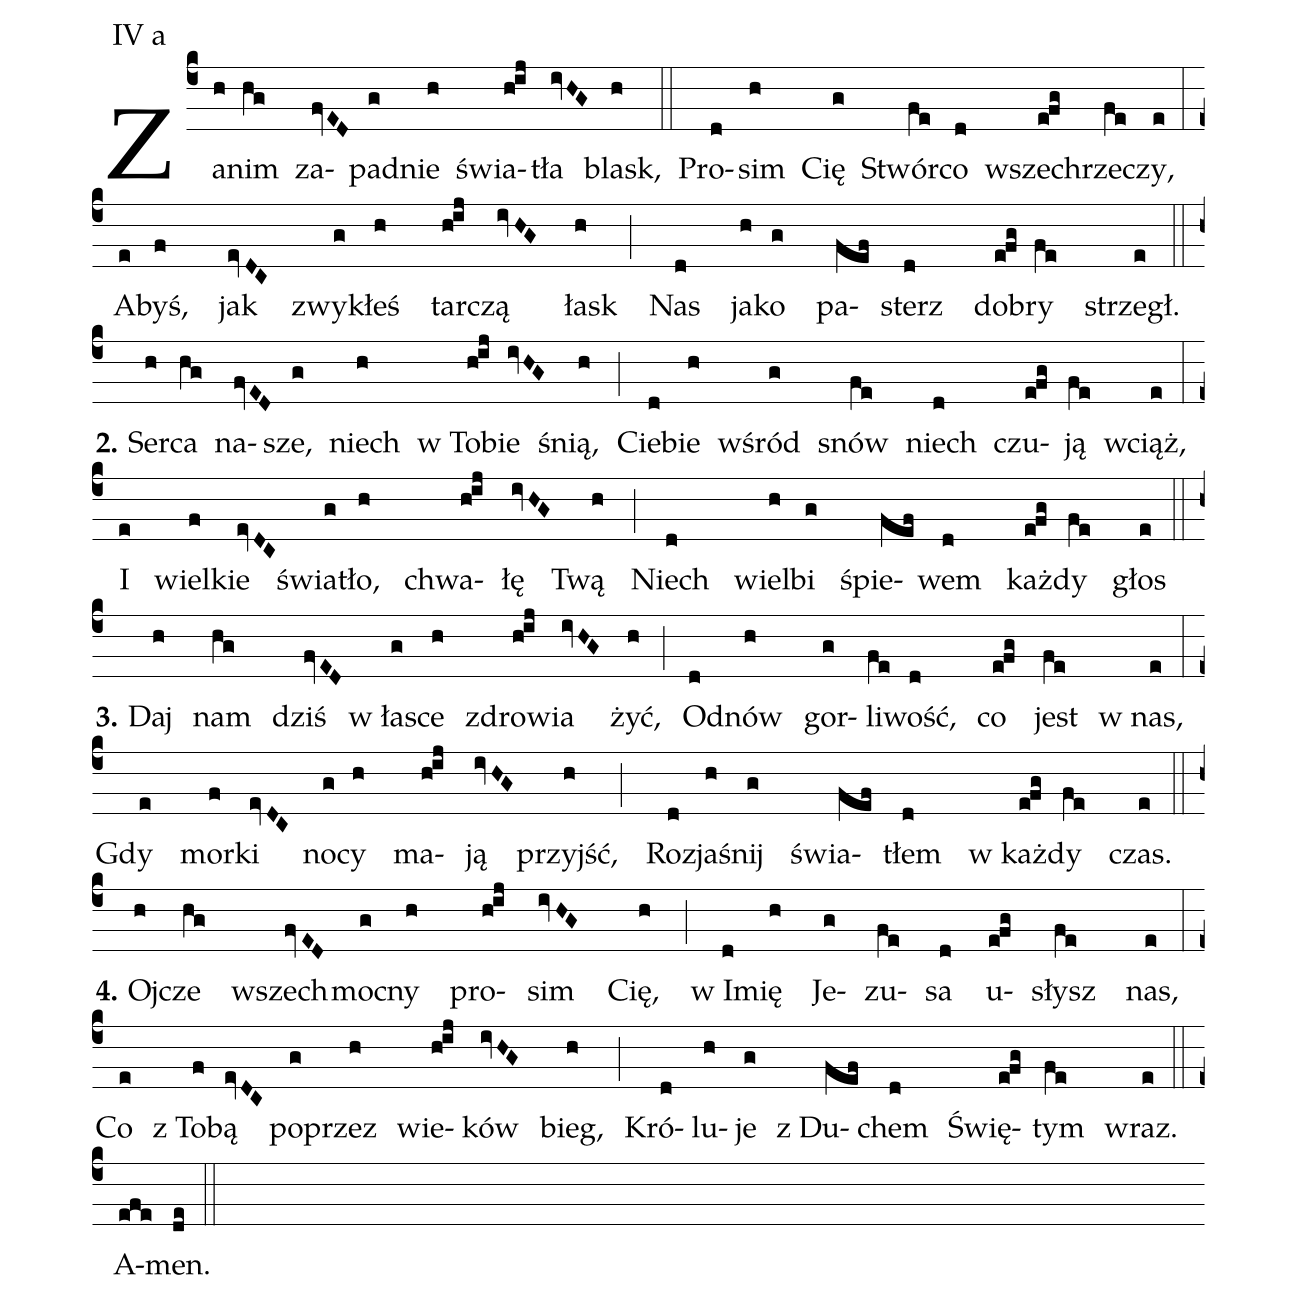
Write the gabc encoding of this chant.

annotation: IV a;
%%
(c4)Za(h)nim(hg) za(fvED)pad(g)nie(h) świa(hij)tła(ivHG) blask,(h) (::)
Pro(d)sim(h) Cię(g) Stwór(fe)co(d) wszech(efg)rze(fe)czy,(e) (:) (z)
A(e)byś,(f) jak(evDC) zwy(g)kłeś(h) tar(hij)czą(ivHG) łask(h) (;)
Nas(d) ja(h)ko(g) pa(fef)sterz(d) do(efg)bry(fe) strzegł.(e) (::) (z)

<b>2. </b>Ser(h)ca(hg) na(fvED)sze,(g) niech(h) w To(hij)bie(ivHG) śnią,(h) (;)
Cie(d)bie(h) wśród(g) snów(fe) niech(d) czu(efg)ją(fe) wciąż,(e) (:) (z)
I(e) wiel(f)kie(evDC) świa(g)tło,(h) chwa(hij)łę(ivHG) Twą(h) (;)
Niech(d) wiel(h)bi(g) śpie(fef)wem(d) każ(efg)dy(fe) głos(e) (::) (z)

<b>3. </b>Daj(h) nam(hg) dziś(fvED) w ła(g)sce(h) zdro(hij)wia(ivHG) żyć,(h) (;)
Od(d)nów(h) gor(g)li(fe)wość,(d) co(efg) jest(fe) w nas,(e) (:) (z)
Gdy(e) mor(f)ki(evDC) no(g)cy(h) ma(hij)ją(ivHG) przyjść,(h) (;)
Roz(d)ja(h)śnij(g) świa(fef)tłem(d) w każ(efg)dy(fe) czas.(e) (::) (z)

<b>4. </b>Oj(h)cze(hg) wszech(fvED)moc(g)ny(h) pro(hij)sim(ivHG) Cię,(h) (;)
w I(d)mię(h) Je(g)zu(fe)sa(d) u(efg)słysz(fe) nas,(e) (:) (z)
Co(e) z To(f)bą(evDC) po(g)przez(h) wie(hij)ków(ivHG) bieg,(h) (;)
Kró(d)lu(h)je(g) z Du(fef)chem(d) Świę(efg)tym(fe) wraz.(e) (::) (z)
A(efe)men.(de) (::) (Z)
